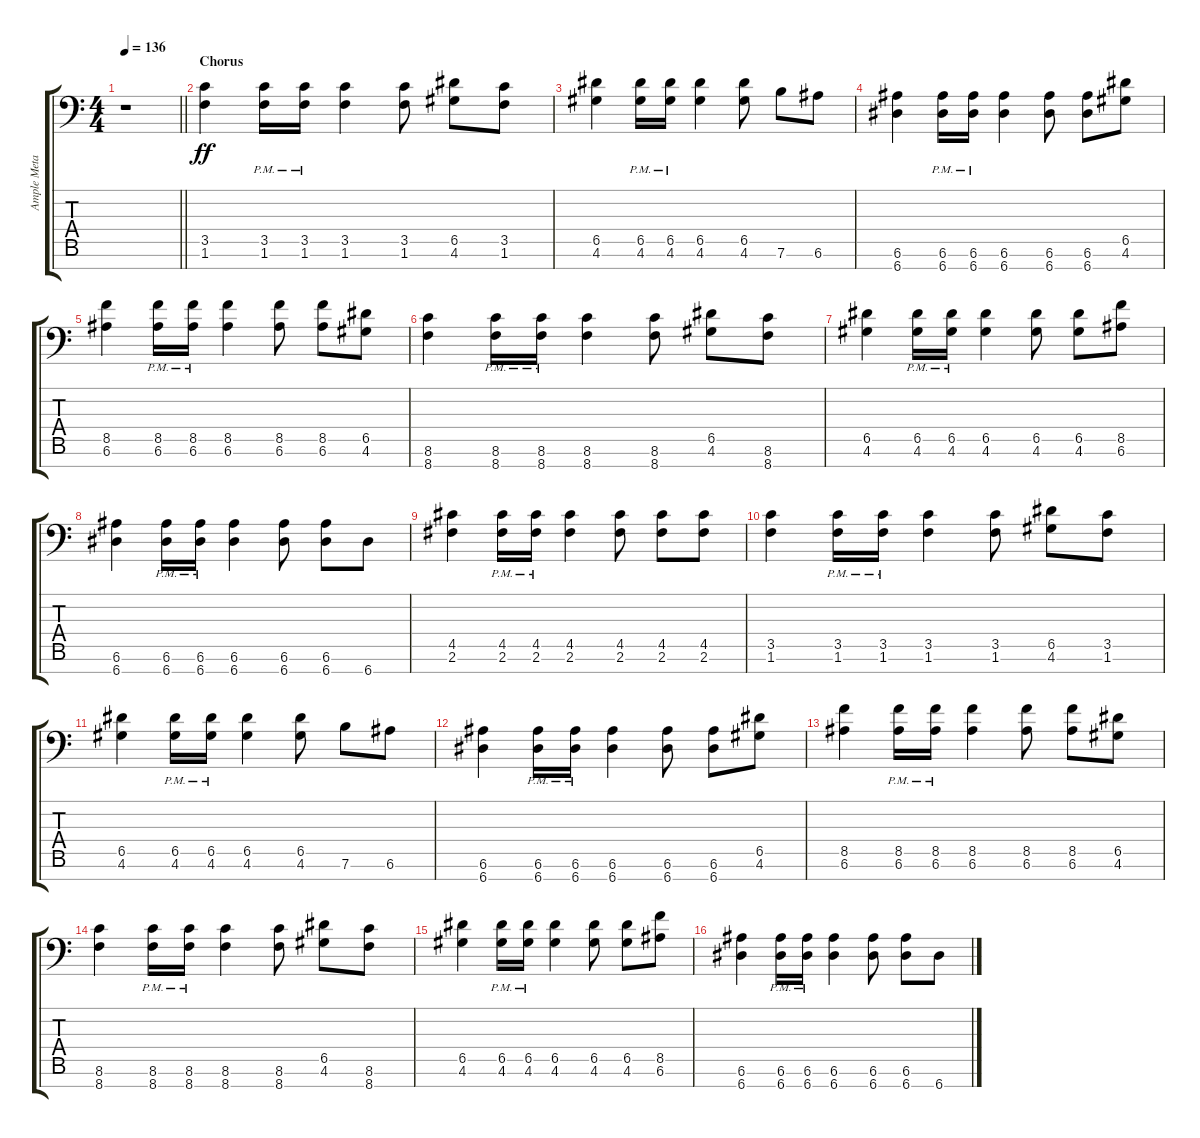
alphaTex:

\track ("Ample Metal Hellrazer 01" "Ample Meta") {instrument distortionguitar}
\staff {score tabs}
\tuning (E4 B3 G3 D3 A2 E2 A1) {hide}
\ts (4 4)
\tempo 136
\clef f4
\barLineRight lightlight
\ks c
r.1{dy ff} |
\section ("" "Chorus")
(3.5 1.6).4 (3.5{pm} 1.6{pm}).16 (3.5{pm} 1.6{pm}).16 (3.5 1.6).4 (3.5 1.6).8 (6.5 4.6).8 (3.5 1.6).8 |
(6.5 4.6).4 (6.5{pm} 4.6{pm}).16 (6.5{pm} 4.6{pm}).16 (6.5 4.6).4 (6.5 4.6).8 7.6.8 6.6.8 |
(6.6 6.7).4 (6.6{pm} 6.7{pm}).16 (6.6{pm} 6.7{pm}).16 (6.6 6.7).4 (6.6 6.7).8 (6.6 6.7).8 (6.5 4.6).8 |
(8.5 6.6).4 (8.5{pm} 6.6{pm}).16 (8.5{pm} 6.6{pm}).16 (8.5 6.6).4 (8.5 6.6).8 (8.5 6.6).8 (6.5 4.6).8 |
(8.6 8.7).4 (8.6{pm} 8.7{pm}).16 (8.6{pm} 8.7{pm}).16 (8.6 8.7).4 (8.6 8.7).8 (6.5 4.6).8 (8.6 8.7).8 |
(6.5 4.6).4 (6.5{pm} 4.6{pm}).16 (6.5{pm} 4.6{pm}).16 (6.5 4.6).4 (6.5 4.6).8 (6.5 4.6).8 (8.5 6.6).8 |
(6.6 6.7).4 (6.6{pm} 6.7{pm}).16 (6.6{pm} 6.7{pm}).16 (6.6 6.7).4 (6.6 6.7).8 (6.6 6.7).8 6.7.8 |
(4.5 2.6).4 (4.5{pm} 2.6{pm}).16 (4.5{pm} 2.6{pm}).16 (4.5 2.6).4 (4.5 2.6).8 (4.5 2.6).8 (4.5 2.6).8 |
(3.5 1.6).4 (3.5{pm} 1.6{pm}).16 (3.5{pm} 1.6{pm}).16 (3.5 1.6).4 (3.5 1.6).8 (6.5 4.6).8 (3.5 1.6).8 |
(6.5 4.6).4 (6.5{pm} 4.6{pm}).16 (6.5{pm} 4.6{pm}).16 (6.5 4.6).4 (6.5 4.6).8 7.6.8 6.6.8 |
(6.6 6.7).4 (6.6{pm} 6.7{pm}).16 (6.6{pm} 6.7{pm}).16 (6.6 6.7).4 (6.6 6.7).8 (6.6 6.7).8 (6.5 4.6).8 |
(8.5 6.6).4 (8.5{pm} 6.6{pm}).16 (8.5{pm} 6.6{pm}).16 (8.5 6.6).4 (8.5 6.6).8 (8.5 6.6).8 (6.5 4.6).8 |
(8.6 8.7).4 (8.6{pm} 8.7{pm}).16 (8.6{pm} 8.7{pm}).16 (8.6 8.7).4 (8.6 8.7).8 (6.5 4.6).8 (8.6 8.7).8 |
(6.5 4.6).4 (6.5{pm} 4.6{pm}).16 (6.5{pm} 4.6{pm}).16 (6.5 4.6).4 (6.5 4.6).8 (6.5 4.6).8 (8.5 6.6).8 |
(6.6 6.7).4 (6.6{pm} 6.7{pm}).16 (6.6{pm} 6.7{pm}).16 (6.6 6.7).4 (6.6 6.7).8 (6.6 6.7).8 6.7.8
